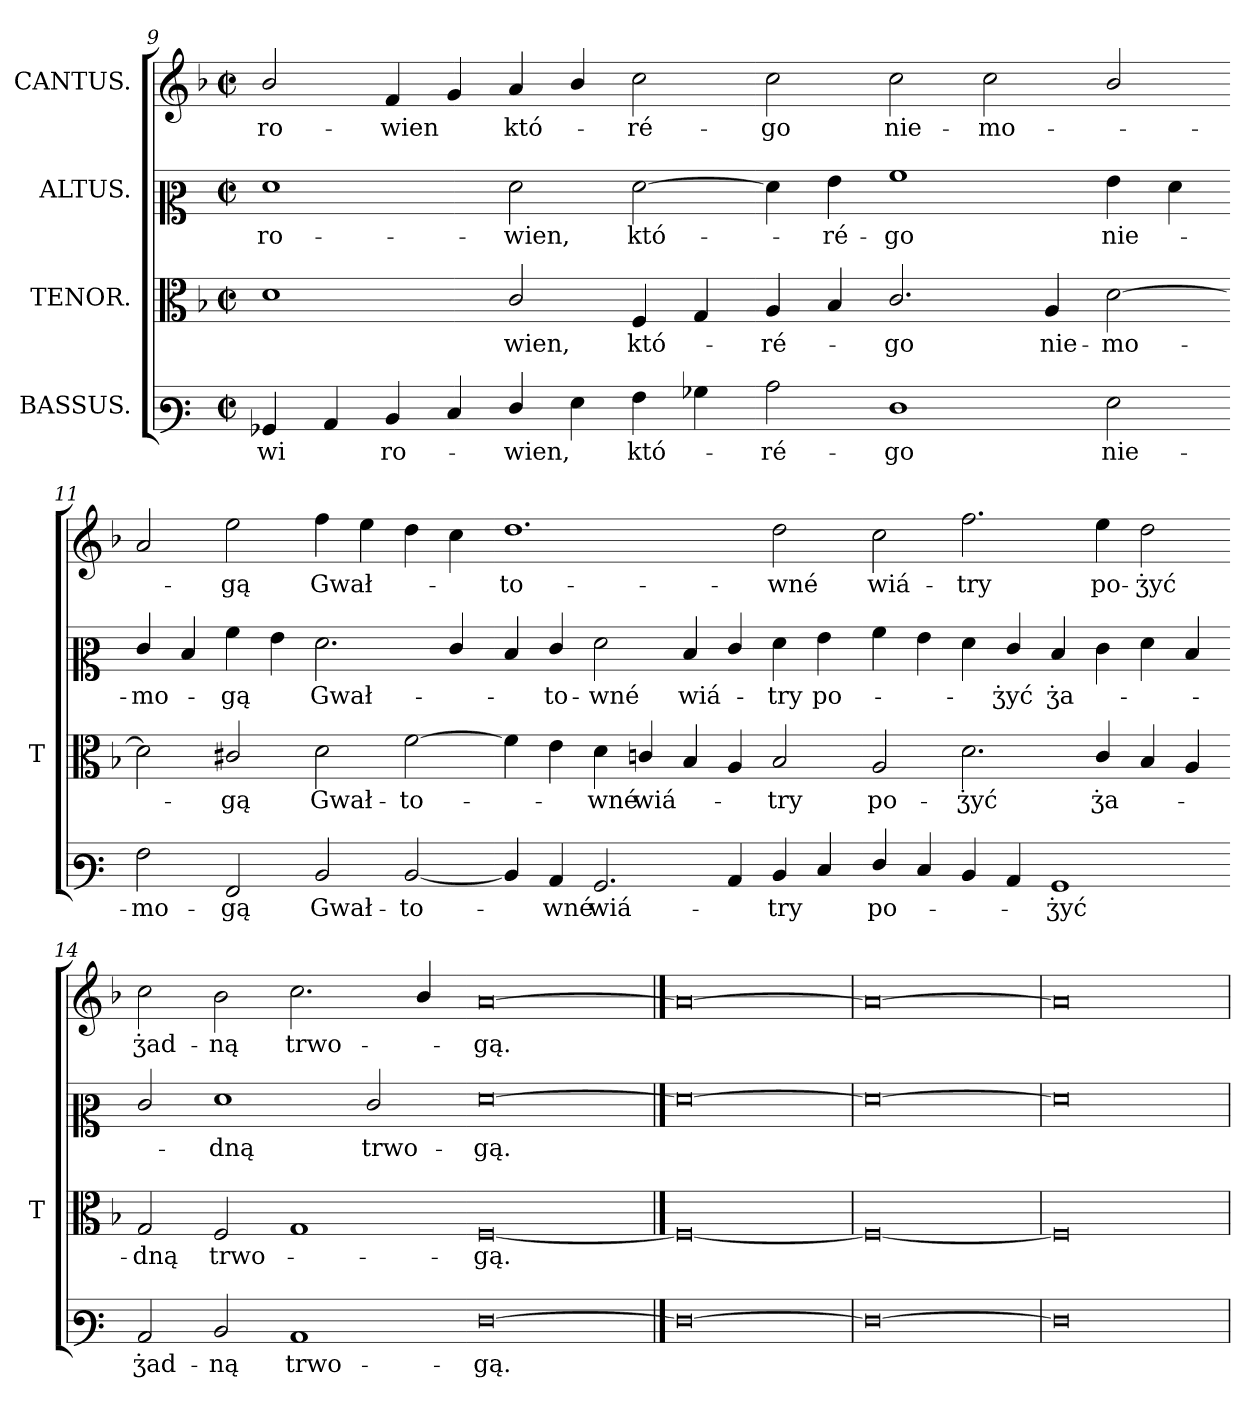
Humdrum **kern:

**kern	**text	**kern	**text	**kern	**text	**kern	**text
*part4	*part4	*part3	*part3	*part2	*part2	*part1	*part1
*staff4	*staff4	*staff3	*staff3	*staff2	*staff2	*staff1	*staff1
*I"BASSUS.	*	*I"TENOR.	*	*I"ALTUS.	*	*I"CANTUS.	*
*	*	*I'T	*	*	*	*	*
*clefF3	*	*clefC3	*	*clefC2	*	*clefG2	*
*	*	*k[b-]	*	*	*	*k[b-]	*
*M2/1	*	*M2/1	*	*M2/1	*	*M2/1	*
*met(c|)	*	*met(c|)	*	*met(c|)	*	*met(c|)	*
=9	=9	=9	=9	=9	=9	=9	=9
4BB-/	-wi	1d\	.	1f\	ro-	2b-/	ro-
4C/	.	.	.	.	.	.	.
4D/	ro-	.	.	.	.	4f/	-wien
4E/	.	.	.	.	.	4g/	.
4F/	-wien,	2c/	-wien,	2f\	-wien,	4a/	któ-
4G\	.	.	.	.	.	4b-/	.
4A\	któ-	4F/	któ-	[2f\	któ-	2cc\	-ré-
4B-\	.	4G/	.	.	.	.	.
=10-	=10-	=10-	=10-	=10-	=10-	=10-	=10-
2c\	-ré-	4A/	-ré-	4f\]	.	2cc\	-go
.	.	4B-/	.	4g\	-ré-	.	.
1F\	-go	2.c/	-go	1a\	-go	2cc\	nie-
.	.	.	.	.	.	2cc\	-mo-
.	.	4A/	nie-	.	.	.	.
2G\	nie-	[2d\	-mo-	4g\	nie-	2b-/	.
.	.	.	.	4f\	.	.	.
=11-	=11-	=11-	=11-	=11-	=11-	=11-	=11-
2A\	-mo-	2d\]	.	4e/	-mo-	2a/	.
.	.	.	.	4d/	.	.	.
2AA/	-gą	2c#X/	-gą	4a\	-gą	2ee\	-gą
.	.	.	.	4g\	.	.	.
2D/	Gwał-	2d\	Gwał-	2.f\	Gwał-	4ff\	Gwał-
.	.	.	.	.	.	4ee\	.
[2D/	-to-	[2f\	-to-	.	.	4dd\	.
.	.	.	.	4e/	.	4cc\	.
=12-	=12-	=12-	=12-	=12-	=12-	=12-	=12-
4D/]	.	4f\]	.	4d/	.	1.dd\	-to-
4C/	-wné	4e\	.	4e/	-to-	.	.
2.BB-/	wiá-	4d\	-wné	2f\	-wné	.	.
.	.	4cn/	wiá-	.	.	.	.
.	.	4B-/	.	4d/	wiá-	.	.
4C/	.	4A/	.	4e/	.	.	.
4D/	-try	2B-/	-try	4f\	-try	2dd\	-wné
4E/	.	.	.	4g\	po-	.	.
=13-	=13-	=13-	=13-	=13-	=13-	=13-	=13-
4F/	po-	2A/	po-	4a\	.	2cc\	wiá-
4E/	.	.	.	4g\	.	.	.
4D/	.	2.d\	-ʒ̇yć	4f\	.	2.ff\	-try
4C/	.	.	.	4e/	-ʒ̇yć	.	.
1BB-/	-ʒ̇yć	.	.	4d/	ʒ̇a-	.	.
.	.	4c/	ʒ̇a-	4e\	.	4ee\	po-
.	.	4B-/	.	4f\	.	2dd\	-ʒ̇yć
.	.	4A/	.	4d/	.	.	.
=14-	=14-	=14-	=14-	=14-	=14-	=14-	=14-
2C/	ʒ̇ad-	2G/	-dną	2e/	.	2cc\	ʒ̇ad-
2D/	-ną	2F/	trwo-	1f\	-dną	2b-\	-ną
1C/	trwo-	1G/	.	.	.	2.cc\	trwo-
.	.	.	.	2e/	trwo-	.	.
.	.	.	.	.	.	4b-/	.
=15-	=15-	=15-	=15-	=15-	=15-	=15-	=15-
[0F\	-gą.	[0F/	-gą.	[0f\	-gą.	[0a\	-gą.
==16	==16	==16	==16	==16	==16	==16	==16
0F\_	.	0F/_	.	0f\_	.	0a\_	.
=17	=17	=17	=17	=17	=17	=17	=17
0F\_	.	0F/_	.	0f\_	.	0a\_	.
=18	=18	=18	=18	=18	=18	=18	=18
0F\]	.	0F/]	.	0f\]	.	0a\]	.
=	=	=	=	=	=	=	=
*-	*-	*-	*-	*-	*-	*-	*-
